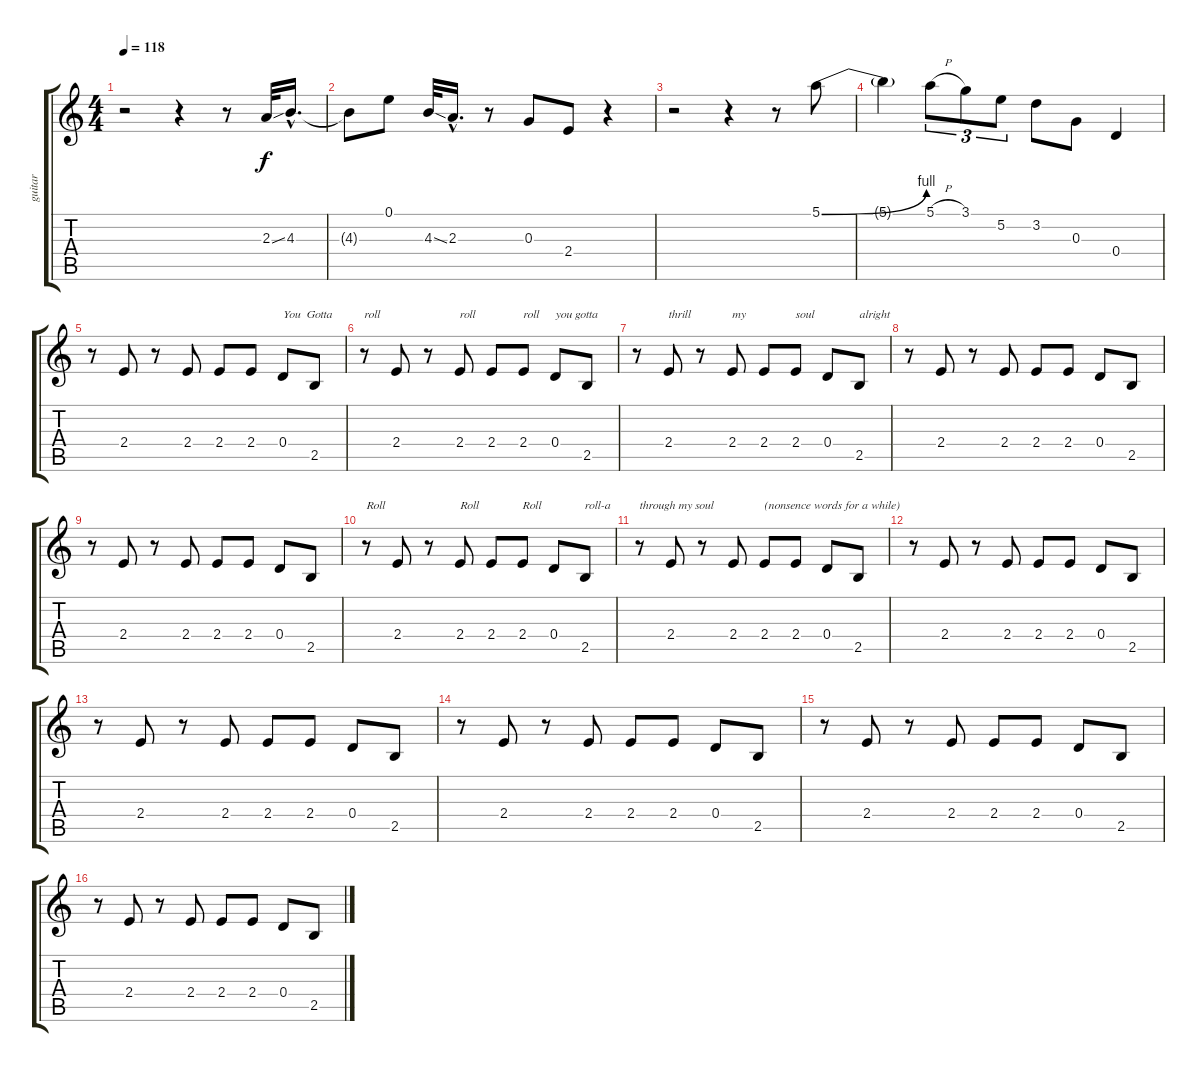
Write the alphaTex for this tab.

\track ("guitar" "guitar") {instrument distortionguitar}
\staff {score tabs}
\tuning (E4 B3 G3 D3 A2 E2) {hide}
\ts (4 4)
\tempo 118
\clef g2
\ks c
r.2{dy f} r.4 r.8 2.3{ss}.32 4.3{hac}.16{d} |
4.3{t}.8 0.1.8 4.3{ss}.32 2.3{hac}.16{d} r.8 0.3.8 2.4.8 r.4 |
r.2 r.4 r.8 5.1{be (bend 0 0 60 4)}.8 |
5.1{t}.4 5.1{h}.8{tu (3 2)} 3.1.8{tu (3 2)} 5.2.8{tu (3 2)} 3.2.8 0.3.8 0.4.4 |
r.8 2.4.8 r.8 2.4.8 2.4.8 2.4.8 0.4.8{txt "You  Gotta"} 2.5.8 |
r.8{txt "roll"} 2.4.8 r.8 2.4.8{txt "roll"} 2.4.8 2.4.8{txt "roll"} 0.4.8{txt "you gotta"} 2.5.8 |
r.8 2.4.8{txt "thrill"} r.8 2.4.8{txt "my"} 2.4.8 2.4.8{txt "soul "} 0.4.8 2.5.8{txt "alright"} |
r.8 2.4.8 r.8 2.4.8 2.4.8 2.4.8 0.4.8 2.5.8 |
r.8 2.4.8 r.8 2.4.8 2.4.8 2.4.8 0.4.8 2.5.8 |
r.8{txt "Roll"} 2.4.8 r.8 2.4.8{txt "Roll"} 2.4.8 2.4.8{txt "Roll"} 0.4.8 2.5.8{txt "roll-a"} |
r.8{txt "through my soul"} 2.4.8 r.8 2.4.8 2.4.8{txt "(nonsence words for a while)"} 2.4.8 0.4.8 2.5.8 |
r.8 2.4.8 r.8 2.4.8 2.4.8 2.4.8 0.4.8 2.5.8 |
r.8 2.4.8 r.8 2.4.8 2.4.8 2.4.8 0.4.8 2.5.8 |
r.8 2.4.8 r.8 2.4.8 2.4.8 2.4.8 0.4.8 2.5.8 |
r.8 2.4.8 r.8 2.4.8 2.4.8 2.4.8 0.4.8 2.5.8 |
r.8 2.4.8 r.8 2.4.8 2.4.8 2.4.8 0.4.8 2.5.8
